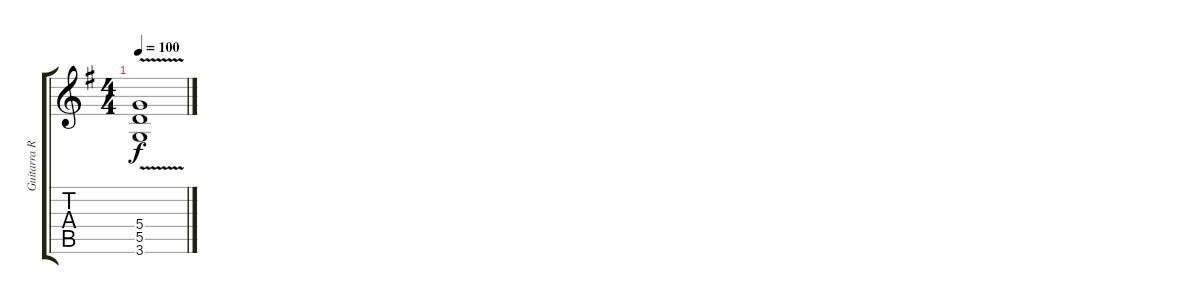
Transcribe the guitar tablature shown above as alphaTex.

\track ("Guitarra Rítmica" "Guitarra R") {instrument acousticguitarsteel}
\staff {score tabs}
\tuning (E4 B3 G3 D3 A2 E2) {hide}
\ts (4 4)
\tempo 100
\clef g2
\ks g
(5.4{v} 5.5{v} 3.6{v}).1{dy f}
